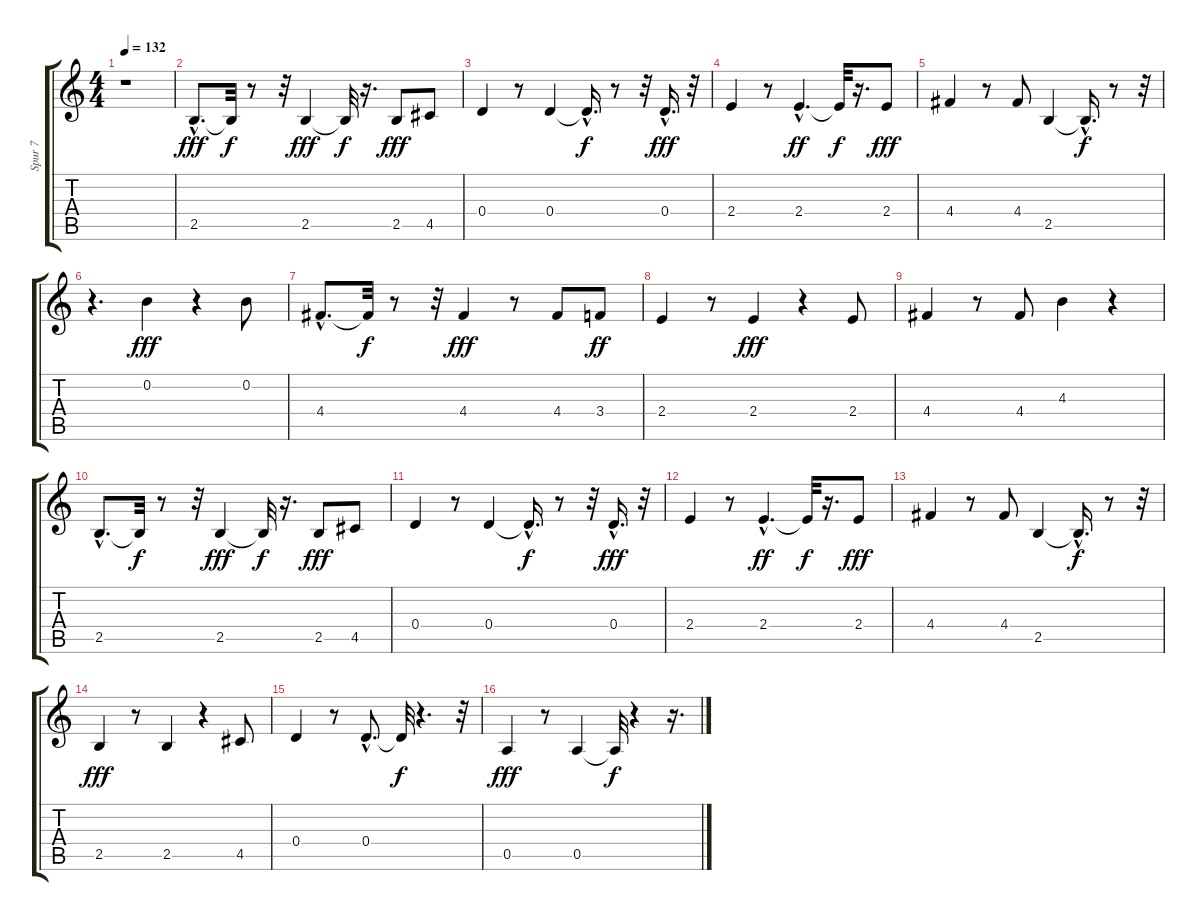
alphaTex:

\track ("Spur 7" "Spur 7") {instrument distortionguitar}
\staff {score tabs}
\tuning (E4 B3 G3 D3 A2 E2) {hide}
\ts (4 4)
\tempo 132
\clef g2
\ks c
r.1{dy f} |
2.5{hac}.8{d dy fff} 2.5{t}.32{dy f} r.8 r.32 2.5.4{dy fff} 2.5{t}.32{dy f} r.16{d} 2.5.8{dy fff} 4.5.8 |
0.4.4 r.8 0.4.4 0.4{hac t}.16{d dy f} r.8 r.32 0.4{hac}.16{d dy fff} r.32 |
2.4.4 r.8 2.4{hac}.4{d dy ff} 2.4{t}.32{dy f} r.16{d} 2.4.8{dy fff} |
4.4.4 r.8 4.4.8 2.5.4 2.5{hac t}.16{d dy f} r.8 r.32 |
r.4{d} 0.2.4{dy fff} r.4 0.2.8 |
4.4{hac}.8{d} 4.4{t}.32{dy f} r.8 r.32 4.4.4{dy fff} r.8 4.4.8 3.4.8{dy ff} |
2.4.4 r.8 2.4.4{dy fff} r.4 2.4.8 |
4.4.4 r.8 4.4.8 4.3.4 r.4 |
2.5{hac}.8{d} 2.5{t}.32{dy f} r.8 r.32 2.5.4{dy fff} 2.5{t}.32{dy f} r.16{d} 2.5.8{dy fff} 4.5.8 |
0.4.4 r.8 0.4.4 0.4{hac t}.16{d dy f} r.8 r.32 0.4{hac}.16{d dy fff} r.32 |
2.4.4 r.8 2.4{hac}.4{d dy ff} 2.4{t}.32{dy f} r.16{d} 2.4.8{dy fff} |
4.4.4 r.8 4.4.8 2.5.4 2.5{hac t}.16{d dy f} r.8 r.32 |
2.5.4{dy fff} r.8 2.5.4 r.4 4.5.8 |
0.4.4 r.8 0.4{hac}.8{d} 0.4{t}.32{dy f} r.4{d} r.32 |
0.5.4{dy fff} r.8 0.5.4 0.5{t}.32{dy f} r.4 r.16{d}
